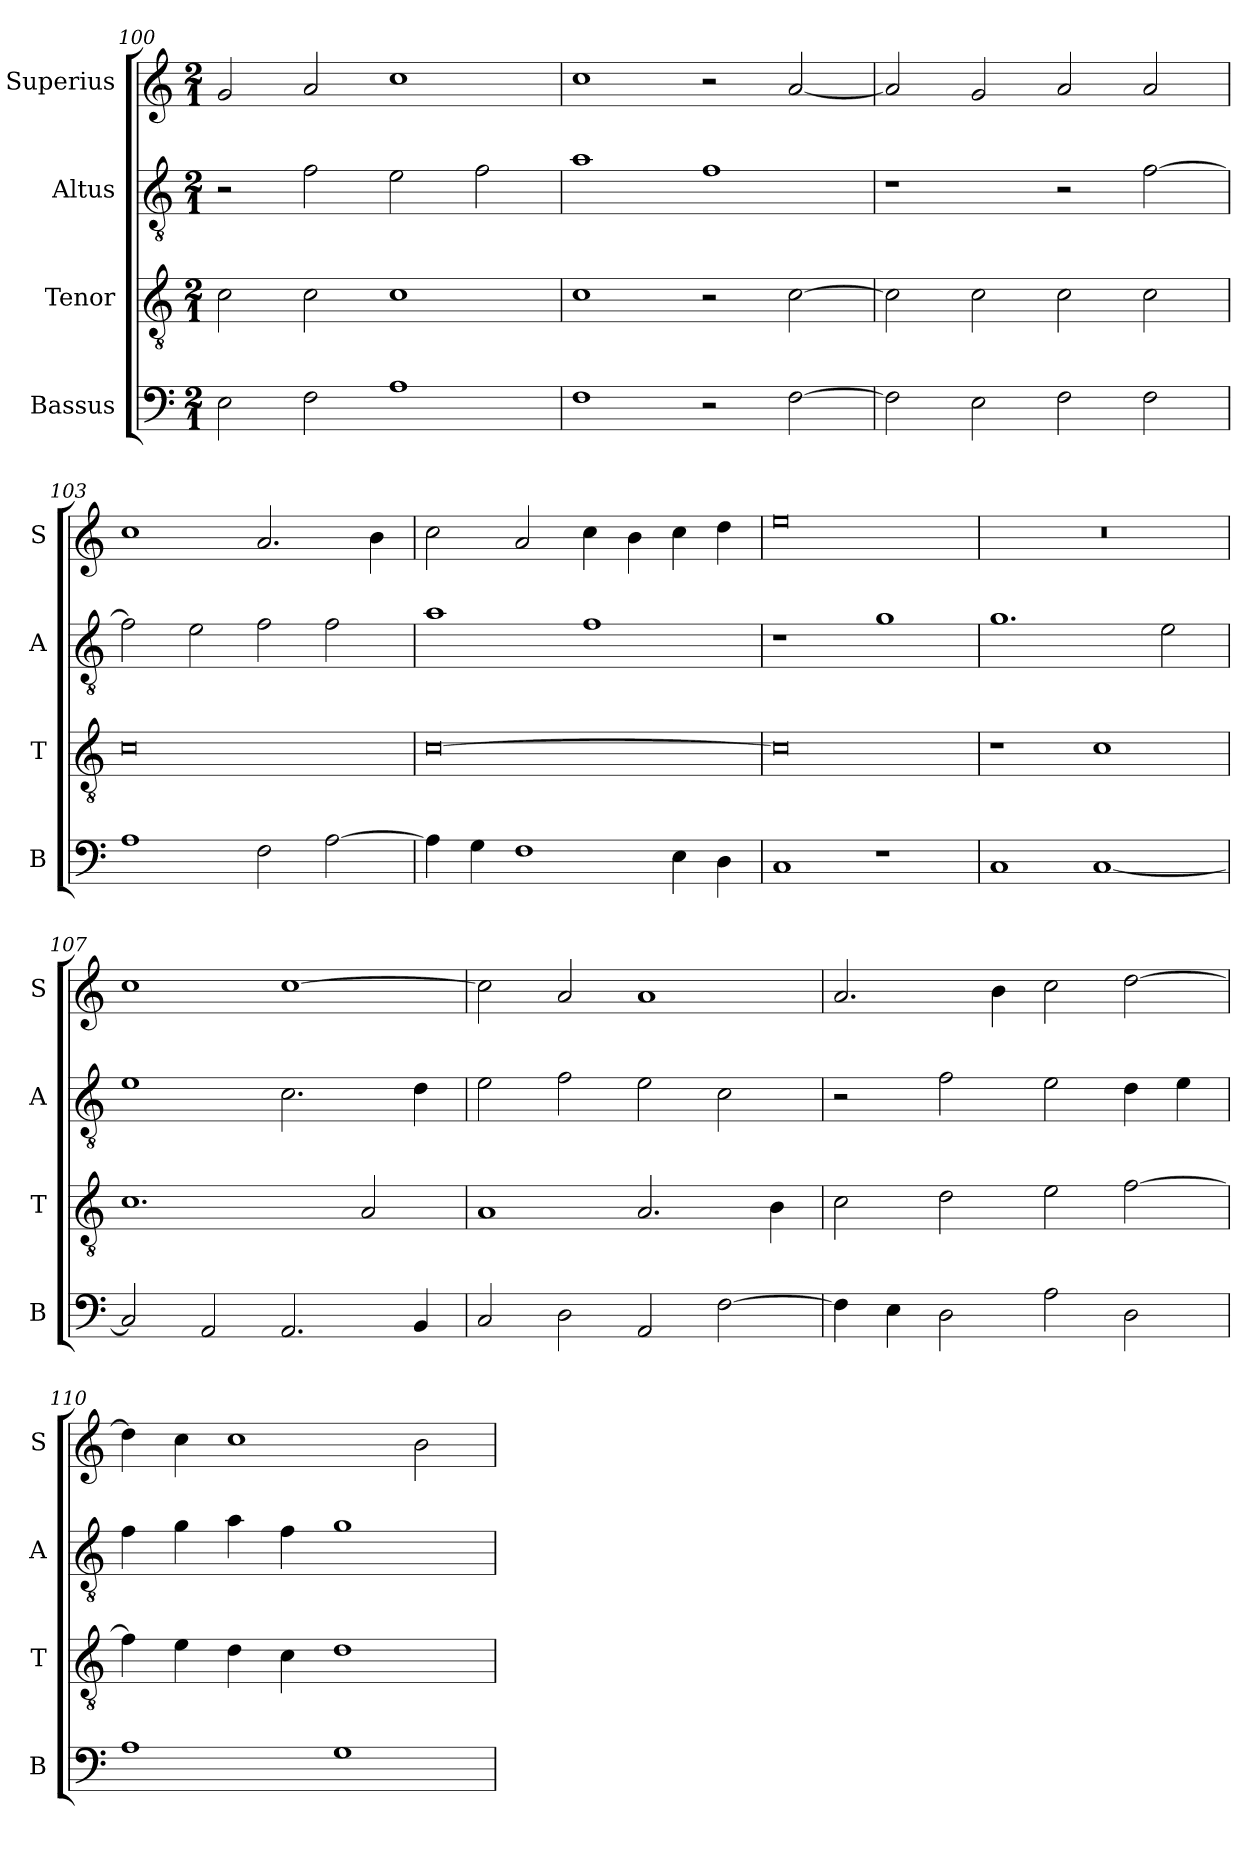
**kern	**kern	**kern	**kern
*part4	*part3	*part2	*part1
*staff4	*staff3	*staff2	*staff1
*I"Bassus	*I"Tenor	*I"Altus	*I"Superius
*I'B	*I'T	*I'A	*I'S
*clefF4	*clefGv2	*clefGv2	*clefG2
*k[]	*k[]	*k[]	*k[]
*M2/1	*M2/1	*M2/1	*M2/1
=100	=100	=100	=100
2E\	2c\	2r	2g/
2F\	2c\	2f\	2a/
1A	1c	2e\	1cc
.	.	2f\	.
=101	=101	=101	=101
1F	1c	1a	1cc
2r	2r	1f	2r
[2F\	[2c\	.	[2a/
=102	=102	=102	=102
2F\]	2c\]	1r	2a/]
2E\	2c\	.	2g/
2F\	2c\	2r	2a/
2F\	2c\	[2f\	2a/
=103	=103	=103	=103
1A	0c	2f\]	1cc
.	.	2e\	.
2F\	.	2f\	2.a/
[2A\	.	2f\	.
.	.	.	4b\
=104	=104	=104	=104
4A\]	[0c	1a	2cc\
4G\	.	.	.
1F	.	.	2a/
.	.	1f	4cc\
.	.	.	4b\
4E\	.	.	4cc\
4D\	.	.	4dd\
=105	=105	=105	=105
1C	0c]	1r	0ee
1r	.	1g	.
=106	=106	=106	=106
1C	1r	1.g	0r
[1C	1c	.	.
.	.	2e\	.
=107	=107	=107	=107
2C/]	1.c	1e	1cc
2AA/	.	.	.
2.AA/	.	2.c\	[1cc
.	2A/	.	.
4BB/	.	4d\	.
=108	=108	=108	=108
2C/	1A	2e\	2cc\]
2D\	.	2f\	2a/
2AA/	2.A/	2e\	1a
[2F\	.	2c\	.
.	4B\	.	.
=109	=109	=109	=109
4F\]	2c\	2r	2.a/
4E\	.	.	.
2D\	2d\	2f\	.
.	.	.	4b\
2A\	2e\	2e\	2cc\
2D\	[2f\	4d\	[2dd\
.	.	4e\	.
=110	=110	=110	=110
1A	4f\]	4f\	4dd\]
.	4e\	4g\	4cc\
.	4d\	4a\	1cc
.	4c\	4f\	.
1G	1d	1g	.
.	.	.	2b\
=	=	=	=
*-	*-	*-	*-
